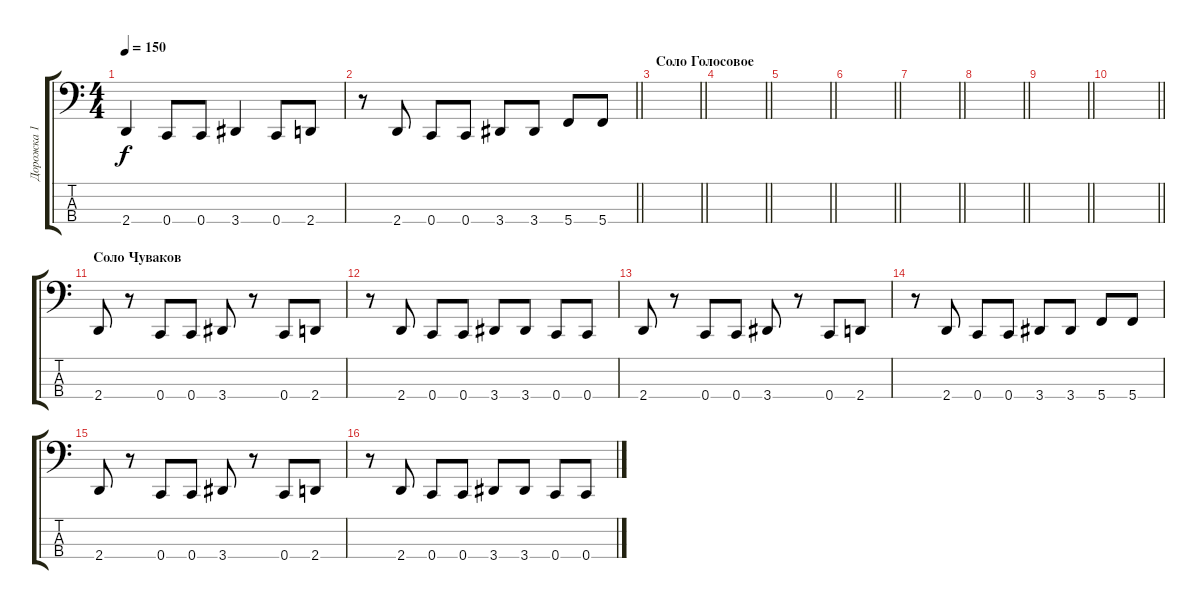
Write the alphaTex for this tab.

\track ("Дорожка 1" "Дорожка 1") {instrument electricbasspick}
\staff {score tabs}
\tuning (F2 C2 G1 C1) {hide}
\ts (4 4)
\tempo 150
\clef f4
\ks c
2.4.4{dy f} 0.4.8 0.4.8 3.4.4 0.4.8 2.4.8 |
\barLineRight lightlight
r.8 2.4.8 0.4.8 0.4.8 3.4.8 3.4.8 5.4.8 5.4.8 |
\section ("" "Соло Голосовое")
\barLineRight lightlight
|
\barLineRight lightlight
|
\barLineRight lightlight
|
\barLineRight lightlight
|
\barLineRight lightlight
|
\barLineRight lightlight
|
\barLineRight lightlight
|
\barLineRight lightlight
|
\section ("" "Соло Чуваков")
2.4.8 r.8 0.4.8 0.4.8 3.4.8 r.8 0.4.8 2.4.8 |
r.8 2.4.8 0.4.8 0.4.8 3.4.8 3.4.8 0.4.8 0.4.8 |
2.4.8 r.8 0.4.8 0.4.8 3.4.8 r.8 0.4.8 2.4.8 |
r.8 2.4.8 0.4.8 0.4.8 3.4.8 3.4.8 5.4.8 5.4.8 |
2.4.8 r.8 0.4.8 0.4.8 3.4.8 r.8 0.4.8 2.4.8 |
r.8 2.4.8 0.4.8 0.4.8 3.4.8 3.4.8 0.4.8 0.4.8
